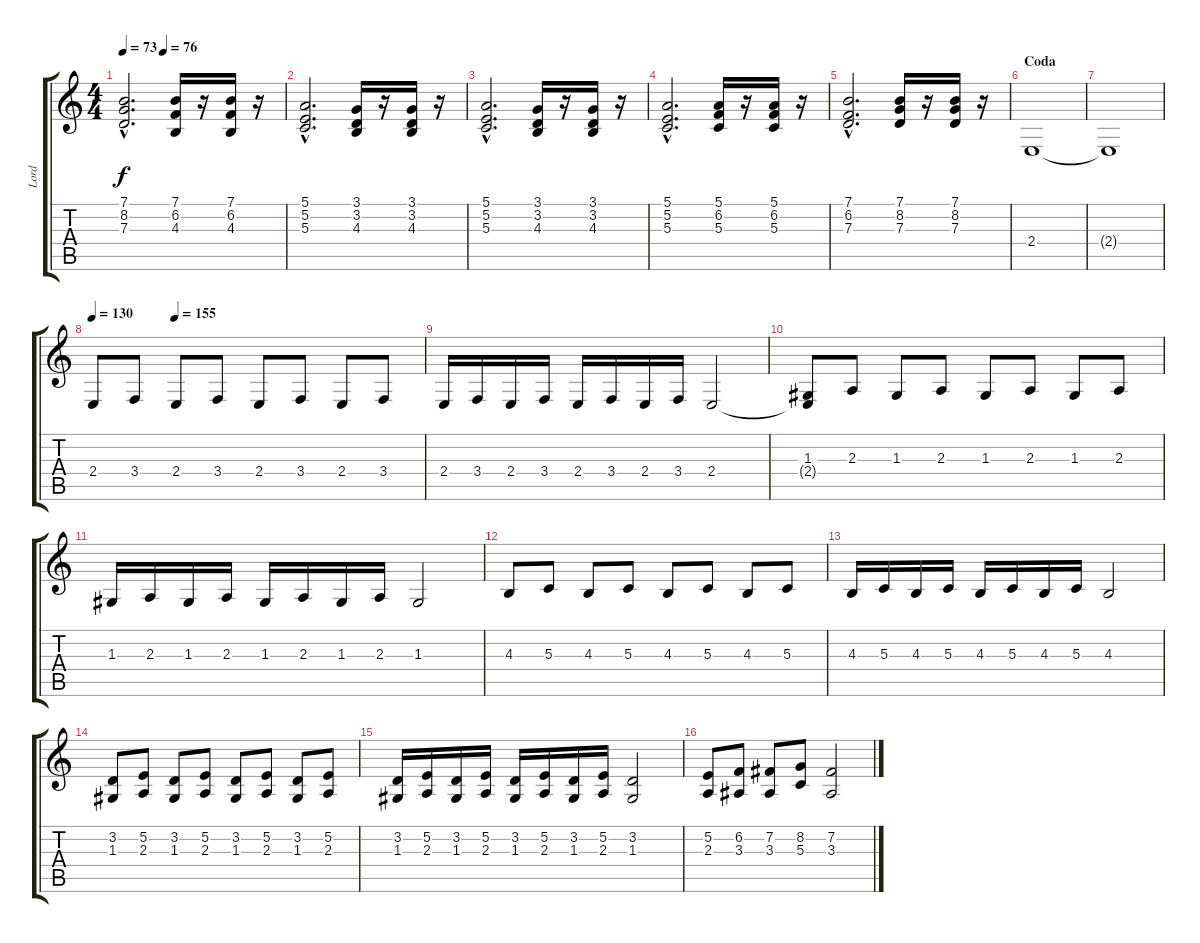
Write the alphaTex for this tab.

\track ("Lord" "Lord") {instrument marimba}
\staff {score tabs}
\tuning (E4 B3 G3 D3 A2 E2) {hide}
\ts (4 4)
\tempo 73
\tempo (76 0.25)
\clef g2
\ks c
(7.1{hac} 8.2{hac} 7.3{hac}).2{d dy f} (7.1 6.2 4.3).16 r.16 (7.1 6.2 4.3).16 r.16 |
(5.1{hac} 5.2{hac} 5.3{hac}).2{d} (3.1 3.2 4.3).16 r.16 (3.1 3.2 4.3).16 r.16 |
(5.1{hac} 5.2{hac} 5.3{hac}).2{d} (3.1 3.2 4.3).16 r.16 (3.1 3.2 4.3).16 r.16 |
(5.1{hac} 5.2{hac} 5.3{hac}).2{d} (5.1 6.2 5.3).16 r.16 (5.1 6.2 5.3).16 r.16 |
(7.1{hac} 6.2{hac} 7.3{hac}).2{d} (7.1 8.2 7.3).16 r.16 (7.1 8.2 7.3).16 r.16 |
\section ("" "Coda")
2.4.1{instrument electricgrandpiano} |
2.4{t}.1 |
\tempo 130
\tempo (155 0.25)
2.4.8 3.4.8 2.4.8 3.4.8 2.4.8 3.4.8 2.4.8 3.4.8 |
2.4.16 3.4.16 2.4.16 3.4.16 2.4.16 3.4.16 2.4.16 3.4.16 2.4.2 |
(1.3 2.4{t}).8 2.3.8 1.3.8 2.3.8 1.3.8 2.3.8 1.3.8 2.3.8 |
1.3.16 2.3.16 1.3.16 2.3.16 1.3.16 2.3.16 1.3.16 2.3.16 1.3.2 |
4.3.8 5.3.8 4.3.8 5.3.8 4.3.8 5.3.8 4.3.8 5.3.8 |
4.3.16 5.3.16 4.3.16 5.3.16 4.3.16 5.3.16 4.3.16 5.3.16 4.3.2 |
(3.2 1.3).8 (5.2 2.3).8 (3.2 1.3).8 (5.2 2.3).8 (3.2 1.3).8 (5.2 2.3).8 (3.2 1.3).8 (5.2 2.3).8 |
(3.2 1.3).16 (5.2 2.3).16 (3.2 1.3).16 (5.2 2.3).16 (3.2 1.3).16 (5.2 2.3).16 (3.2 1.3).16 (5.2 2.3).16 (3.2 1.3).2 |
(5.2 2.3).8 (6.2 3.3).8 (7.2 3.3).8 (8.2 5.3).8 (7.2 3.3).2
